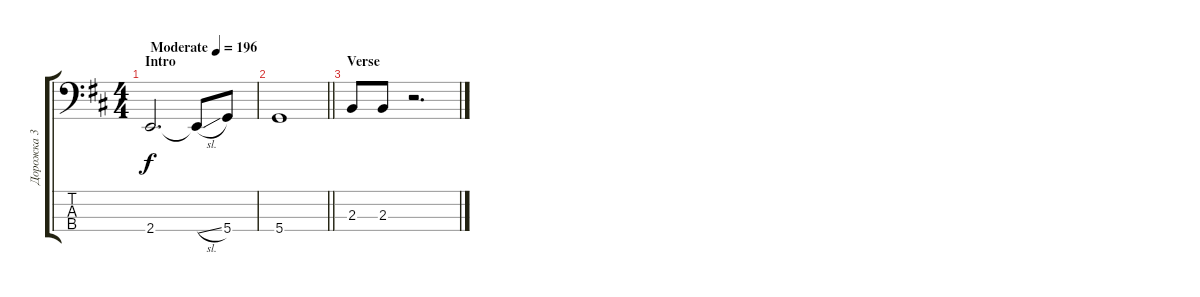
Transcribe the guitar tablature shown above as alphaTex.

\track ("Дорожка 3" "Дорожка 3") {instrument electricbassfinger}
\staff {score tabs}
\tuning (G2 D2 A1 D1) {hide}
\ts (4 4)
\section ("" "Intro")
\tempo (196 "Moderate")
\clef f4
\ks d
2.4.2{d dy f instrument electricbassfinger} 2.4{sl t}.8 5.4.8 |
\barLineRight lightlight
5.4.1 |
\section ("" "Verse")
2.3.8 2.3.8 r.2{d}
